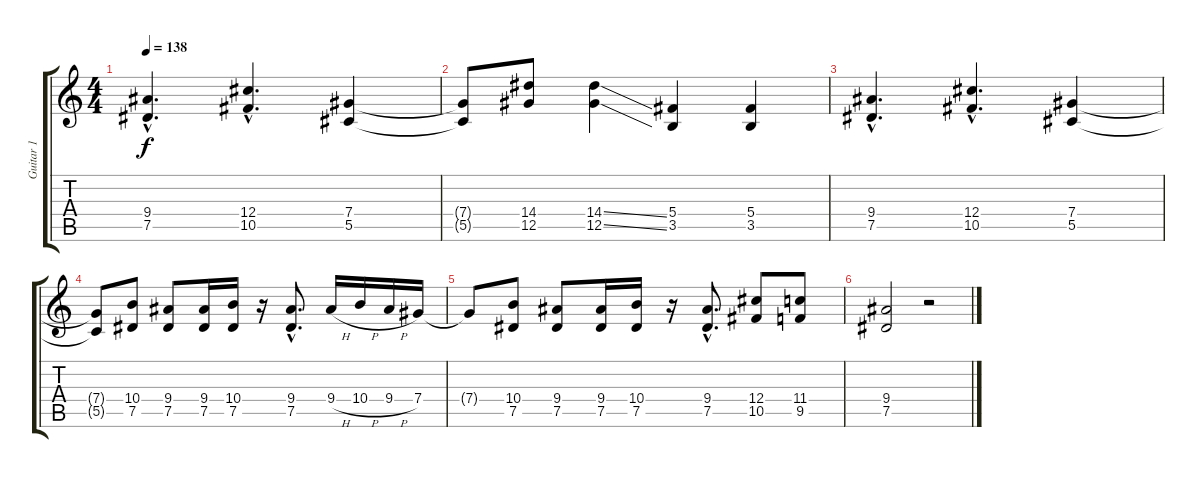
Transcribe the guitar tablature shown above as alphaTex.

\track ("Guitar 1" "Guitar 1") {instrument distortionguitar}
\staff {score tabs}
\tuning (Eb4 Bb3 Gb3 Db3 Ab2 Eb2) {hide}
\ts (4 4)
\tempo 138
\clef g2
\ks c
(9.4{hac} 7.5{hac}).4{d dy f} (12.4{hac} 10.5{hac}).4{d} (7.4 5.5).4 |
(7.4{t} 5.5{t}).8 (14.4 12.5).8 (14.4{ss} 12.5{ss}).4 (5.4 3.5).4 (5.4 3.5).4 |
(9.4{hac} 7.5{hac}).4{d} (12.4{hac} 10.5{hac}).4{d} (7.4 5.5).4 |
(7.4{t} 5.5{t}).8 (10.4 7.5).8 (9.4 7.5).8 (9.4 7.5).16 (10.4 7.5).16 r.16 (9.4{hac} 7.5{hac}).8{d} 9.4{h}.16 10.4{h}.16 9.4{h}.16 7.4.16 |
7.4{t}.8 (10.4 7.5).8 (9.4 7.5).8 (9.4 7.5).16 (10.4 7.5).16 r.16 (9.4{hac} 7.5{hac}).8{d} (12.4 10.5).8 (11.4 9.5).8 |
(9.4 7.5).2 r.2
